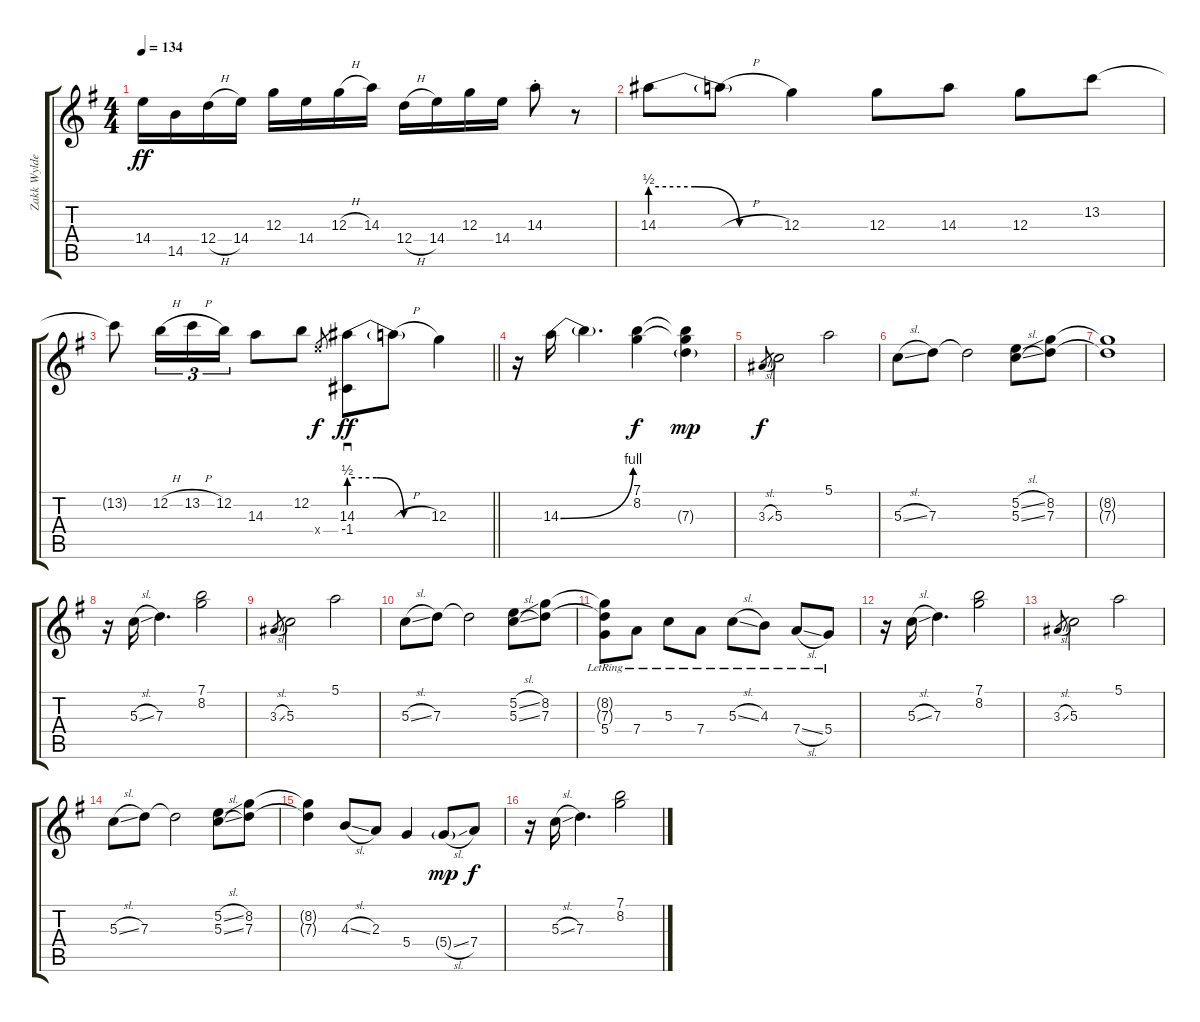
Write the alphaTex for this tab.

\track ("Zakk Wylde (lead)" "Zakk Wylde") {instrument acousticguitarsteel}
\staff {score tabs}
\tuning (E4 B3 G3 D3 A2 E2) {hide}
\ts (4 4)
\tempo 134
\clef g2
\ks g
14.4.16{dy ff} 14.5.16 12.4{h}.16 14.4.16 12.3.16 14.4.16 12.3{h}.16 14.3.16 12.4{h}.16 14.4.16 12.3.16 14.4.16 14.3{st}.8 r.8 |
14.3{be (custom 0 2 20 2 40 0 60 0)}.8 14.3{h t}.8 12.3.4 12.3.8 14.3.8 12.3.8 13.2.8 |
\barLineRight lightlight
13.2{t}.8 12.2{h}.16{tu (3 2)} 13.2{h}.16{tu (3 2)} 12.2.16{tu (3 2)} 14.3.8 12.2.8 14.4{x}.8{gr dy f} (14.3{be (custom 0 2 20 2 40 0 60 0)} -1.4).8{sd dy ff} 14.3{h t}.8 12.3.4 |
r.16 14.3{be (bend 0 0 60 4)}.16 14.3{t}.4{d} (7.1 8.2).4{dy f} (7.1{t} 8.2{t} 7.3{g}).4{dy mp} |
3.3{sl}.8{gr dy f} 5.3.2 5.1.2 |
5.3{sl}.8 7.3.8 7.3{t}.2 (5.2{sl} 5.3{sl}).8 (8.2 7.3).8 |
(8.2{t} 7.3{t}).1 |
r.16 5.3{sl}.16 7.3.4{d} (7.1 8.2).2 |
3.3{sl}.8{gr} 5.3.2 5.1.2 |
5.3{sl}.8 7.3.8 7.3{t}.2 (5.2{sl} 5.3{sl}).8 (8.2 7.3).8 |
(8.2{t} 7.3{t} 5.4{lr}).8 7.4{lr}.8 5.3{lr}.8 7.4{lr}.8 5.3{sl lr}.8 4.3{lr}.8 7.4{sl lr}.8 5.4{lr}.8 |
r.16 5.3{sl}.16 7.3.4{d} (7.1 8.2).2 |
3.3{sl}.8{gr} 5.3.2 5.1.2 |
5.3{sl}.8 7.3.8 7.3{t}.2 (5.2{sl} 5.3{sl}).8 (8.2 7.3).8 |
(8.2{t} 7.3{t}).4 4.3{sl}.8 2.3.8 5.4.4 5.4{sl g}.8{dy mp} 7.4.8{dy f} |
r.16 5.3{sl}.16 7.3.4{d} (7.1 8.2).2
